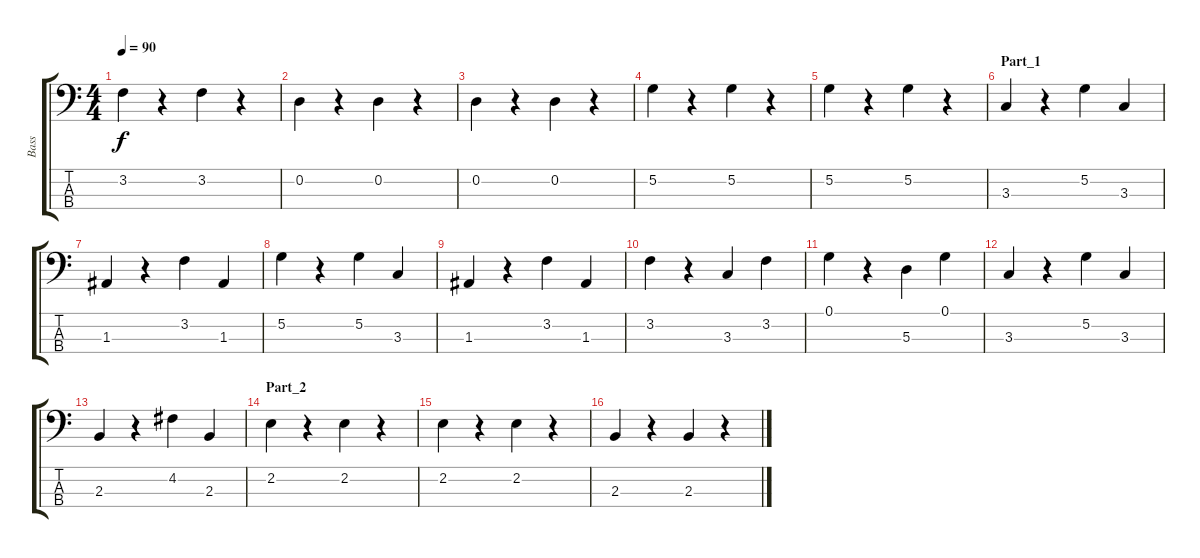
\track ("Bass" "Bass") {instrument acousticbass}
\staff {score tabs}
\tuning (G2 D2 A1 E1) {hide}
\ts (4 4)
\tempo 90
\clef f4
\ks c
3.2.4{dy f} r.4 3.2.4 r.4 |
0.2.4 r.4 0.2.4 r.4 |
0.2.4 r.4 0.2.4 r.4 |
5.2.4 r.4 5.2.4 r.4 |
5.2.4 r.4 5.2.4 r.4 |
\section ("" "Part_1")
3.3.4 r.4 5.2.4 3.3.4 |
1.3.4 r.4 3.2.4 1.3.4 |
5.2.4 r.4 5.2.4 3.3.4 |
1.3.4 r.4 3.2.4 1.3.4 |
3.2.4 r.4 3.3.4 3.2.4 |
0.1.4 r.4 5.3.4 0.1.4 |
3.3.4 r.4 5.2.4 3.3.4 |
2.3.4 r.4 4.2.4 2.3.4 |
\section ("" "Part_2")
2.2.4 r.4 2.2.4 r.4 |
2.2.4 r.4 2.2.4 r.4 |
2.3.4 r.4 2.3.4 r.4
